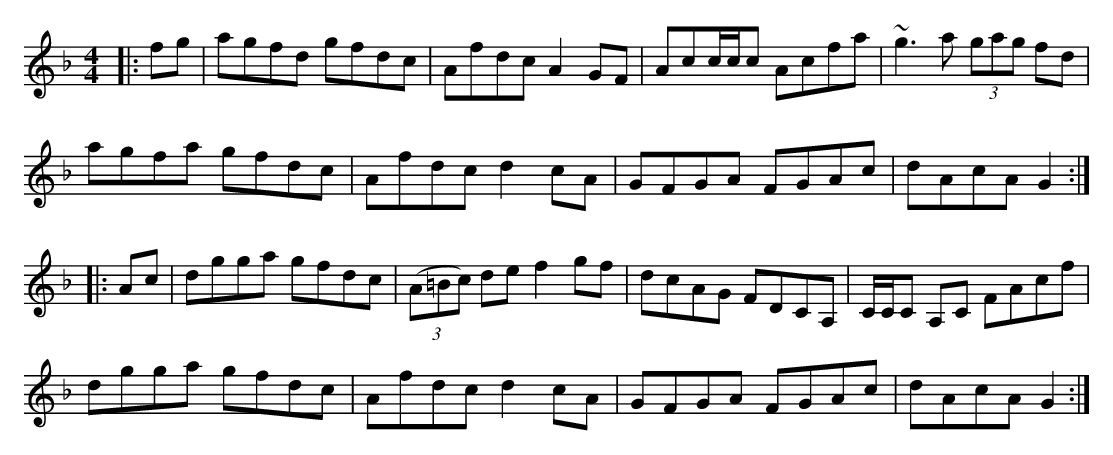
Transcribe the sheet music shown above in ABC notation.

X:1
M:4/4
K:Gdor
|:fg|agfd gfdc|Afdc A2GF|Acc/c/c Acfa|~g3a (3gag fd|
agfa gfdc|Afdc d2cA|GFGA FGAc|dAcA G2:|
|:Ac|dgga gfdc|((3A=Bc) de f2gf|dcAG FDCA,|C/C/C A,C FAcf|
dgga gfdc|Afdc d2cA|GFGA FGAc|dAcA G2:|
